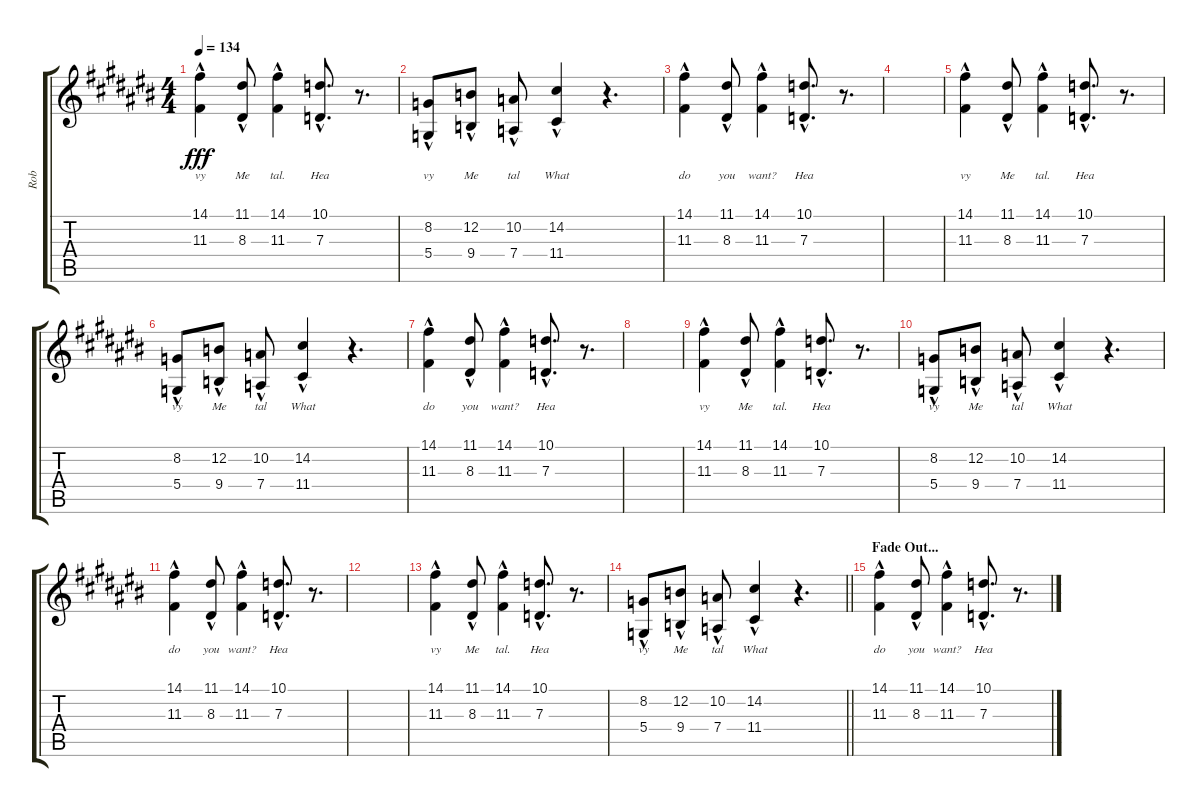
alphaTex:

\track ("Rob" "Rob") {instrument lead2sawtooth}
\staff {score tabs}
\tuning (E4 B3 G3 D3 A2 E2) {hide}
\ts (4 4)
\tempo 134
\clef g2
\ks c#
(14.1{hac} 11.3{hac}).4{lyrics (0 "vy") lyrics (1 "") lyrics (2 "") lyrics (3 "") lyrics (4 "") dy fff} (11.1{hac} 8.3{hac}).8{lyrics (0 "Me") lyrics (1 "") lyrics (2 "") lyrics (3 "") lyrics (4 "")} (14.1{hac} 11.3{hac}).4{lyrics (0 "tal.") lyrics (1 "") lyrics (2 "") lyrics (3 "") lyrics (4 "")} (10.1{hac} 7.3{hac}).8{d lyrics (0 "Hea") lyrics (1 "") lyrics (2 "") lyrics (3 "") lyrics (4 "")} r.8{d} |
(8.2{hac} 5.4{hac}).8{lyrics (0 "vy") lyrics (1 "") lyrics (2 "") lyrics (3 "") lyrics (4 "")} (12.2{hac} 9.4{hac}).8{lyrics (0 "Me") lyrics (1 "") lyrics (2 "") lyrics (3 "") lyrics (4 "")} (10.2{hac} 7.4{hac}).8{lyrics (0 "tal") lyrics (1 "") lyrics (2 "") lyrics (3 "") lyrics (4 "")} (14.2{hac} 11.4{hac}).4{lyrics (0 "What") lyrics (1 "") lyrics (2 "") lyrics (3 "") lyrics (4 "")} r.4{d} |
(14.1{hac} 11.3{hac}).4{lyrics (0 "do") lyrics (1 "") lyrics (2 "") lyrics (3 "") lyrics (4 "")} (11.1{hac} 8.3{hac}).8{lyrics (0 "you") lyrics (1 "") lyrics (2 "") lyrics (3 "") lyrics (4 "")} (14.1{hac} 11.3{hac}).4{lyrics (0 "want?") lyrics (1 "") lyrics (2 "") lyrics (3 "") lyrics (4 "")} (10.1{hac} 7.3{hac}).8{d lyrics (0 "Hea") lyrics (1 "") lyrics (2 "") lyrics (3 "") lyrics (4 "")} r.8{d} |
|
(14.1{hac} 11.3{hac}).4{lyrics (0 "vy") lyrics (1 "") lyrics (2 "") lyrics (3 "") lyrics (4 "")} (11.1{hac} 8.3{hac}).8{lyrics (0 "Me") lyrics (1 "") lyrics (2 "") lyrics (3 "") lyrics (4 "")} (14.1{hac} 11.3{hac}).4{lyrics (0 "tal.") lyrics (1 "") lyrics (2 "") lyrics (3 "") lyrics (4 "")} (10.1{hac} 7.3{hac}).8{d lyrics (0 "Hea") lyrics (1 "") lyrics (2 "") lyrics (3 "") lyrics (4 "")} r.8{d} |
(8.2{hac} 5.4{hac}).8{lyrics (0 "vy") lyrics (1 "") lyrics (2 "") lyrics (3 "") lyrics (4 "")} (12.2{hac} 9.4{hac}).8{lyrics (0 "Me") lyrics (1 "") lyrics (2 "") lyrics (3 "") lyrics (4 "")} (10.2{hac} 7.4{hac}).8{lyrics (0 "tal") lyrics (1 "") lyrics (2 "") lyrics (3 "") lyrics (4 "")} (14.2{hac} 11.4{hac}).4{lyrics (0 "What") lyrics (1 "") lyrics (2 "") lyrics (3 "") lyrics (4 "")} r.4{d} |
(14.1{hac} 11.3{hac}).4{lyrics (0 "do") lyrics (1 "") lyrics (2 "") lyrics (3 "") lyrics (4 "")} (11.1{hac} 8.3{hac}).8{lyrics (0 "you") lyrics (1 "") lyrics (2 "") lyrics (3 "") lyrics (4 "")} (14.1{hac} 11.3{hac}).4{lyrics (0 "want?") lyrics (1 "") lyrics (2 "") lyrics (3 "") lyrics (4 "")} (10.1{hac} 7.3{hac}).8{d lyrics (0 "Hea") lyrics (1 "") lyrics (2 "") lyrics (3 "") lyrics (4 "")} r.8{d} |
|
(14.1{hac} 11.3{hac}).4{lyrics (0 "vy") lyrics (1 "") lyrics (2 "") lyrics (3 "") lyrics (4 "")} (11.1{hac} 8.3{hac}).8{lyrics (0 "Me") lyrics (1 "") lyrics (2 "") lyrics (3 "") lyrics (4 "")} (14.1{hac} 11.3{hac}).4{lyrics (0 "tal.") lyrics (1 "") lyrics (2 "") lyrics (3 "") lyrics (4 "")} (10.1{hac} 7.3{hac}).8{d lyrics (0 "Hea") lyrics (1 "") lyrics (2 "") lyrics (3 "") lyrics (4 "")} r.8{d} |
(8.2{hac} 5.4{hac}).8{lyrics (0 "vy") lyrics (1 "") lyrics (2 "") lyrics (3 "") lyrics (4 "")} (12.2{hac} 9.4{hac}).8{lyrics (0 "Me") lyrics (1 "") lyrics (2 "") lyrics (3 "") lyrics (4 "")} (10.2{hac} 7.4{hac}).8{lyrics (0 "tal") lyrics (1 "") lyrics (2 "") lyrics (3 "") lyrics (4 "")} (14.2{hac} 11.4{hac}).4{lyrics (0 "What") lyrics (1 "") lyrics (2 "") lyrics (3 "") lyrics (4 "")} r.4{d} |
(14.1{hac} 11.3{hac}).4{lyrics (0 "do") lyrics (1 "") lyrics (2 "") lyrics (3 "") lyrics (4 "")} (11.1{hac} 8.3{hac}).8{lyrics (0 "you") lyrics (1 "") lyrics (2 "") lyrics (3 "") lyrics (4 "")} (14.1{hac} 11.3{hac}).4{lyrics (0 "want?") lyrics (1 "") lyrics (2 "") lyrics (3 "") lyrics (4 "")} (10.1{hac} 7.3{hac}).8{d lyrics (0 "Hea") lyrics (1 "") lyrics (2 "") lyrics (3 "") lyrics (4 "")} r.8{d} |
|
(14.1{hac} 11.3{hac}).4{lyrics (0 "vy") lyrics (1 "") lyrics (2 "") lyrics (3 "") lyrics (4 "")} (11.1{hac} 8.3{hac}).8{lyrics (0 "Me") lyrics (1 "") lyrics (2 "") lyrics (3 "") lyrics (4 "")} (14.1{hac} 11.3{hac}).4{lyrics (0 "tal.") lyrics (1 "") lyrics (2 "") lyrics (3 "") lyrics (4 "")} (10.1{hac} 7.3{hac}).8{d lyrics (0 "Hea") lyrics (1 "") lyrics (2 "") lyrics (3 "") lyrics (4 "")} r.8{d} |
\barLineRight lightlight
(8.2{hac} 5.4{hac}).8{lyrics (0 "vy") lyrics (1 "") lyrics (2 "") lyrics (3 "") lyrics (4 "")} (12.2{hac} 9.4{hac}).8{lyrics (0 "Me") lyrics (1 "") lyrics (2 "") lyrics (3 "") lyrics (4 "")} (10.2{hac} 7.4{hac}).8{lyrics (0 "tal") lyrics (1 "") lyrics (2 "") lyrics (3 "") lyrics (4 "")} (14.2{hac} 11.4{hac}).4{lyrics (0 "What") lyrics (1 "") lyrics (2 "") lyrics (3 "") lyrics (4 "")} r.4{d} |
\section ("" "Fade Out...")
(14.1{hac} 11.3{hac}).4{lyrics (0 "do") lyrics (1 "") lyrics (2 "") lyrics (3 "") lyrics (4 "")} (11.1{hac} 8.3{hac}).8{lyrics (0 "you") lyrics (1 "") lyrics (2 "") lyrics (3 "") lyrics (4 "")} (14.1{hac} 11.3{hac}).4{lyrics (0 "want?") lyrics (1 "") lyrics (2 "") lyrics (3 "") lyrics (4 "")} (10.1{hac} 7.3{hac}).8{d lyrics (0 "Hea") lyrics (1 "") lyrics (2 "") lyrics (3 "") lyrics (4 "")} r.8{d}
